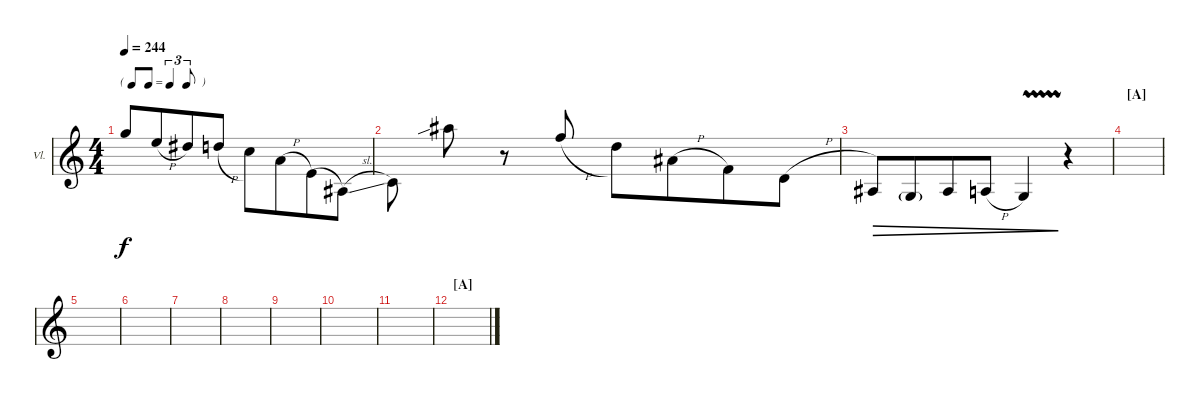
\defaultSystemsLayout 4
\bracketExtendMode groupsimilarinstruments
\firstSystemTrackNameOrientation horizontal
\otherSystemsTrackNameOrientation horizontal
\track ("Violin" "Vl.") {instrument violin}
\staff {score}
\tuning (E5 A4 D4 G3)
\ts (4 4)
\tf triplet8th
\tempo 244
\clef g2
\scale
0.25
\ks c
3.1.8{dy f} 7.2{h}.8{beam merge} 6.2.8 5.2{h}.8 3.2.8{beam invert} 7.3{h}.8{beam merge} 2.3.8{legatoorigin beam merge} 3.4{sl}.8 |
\scale
0.25 5.4.8{beam invert beam split} 6.1{sib}.8 r.8 8.2{h}.8 5.2.8{beam invert} 8.3{h}.8{beam merge} 3.3.8 7.4{h}.8 |
\scale
0.25 3.4.8{dec} 0.4{g}.8{dec beam merge} 3.4.8{dec} 2.4{h}.8{dec} 0.4{vw}.4{dec} r.4 |
\section ("A" "")
\scale
0.25 |
\scale
0.25 |
\scale
0.25 |
\scale
0.25 |
\scale
0.25 |
\scale
0.25 |
\scale
0.25 |
\scale
0.25 |
\section ("A" "")
\scale
0.25 |
\scale
0.25 |
\scale
0.25 |
\scale
0.25 |
\scale
0.25
